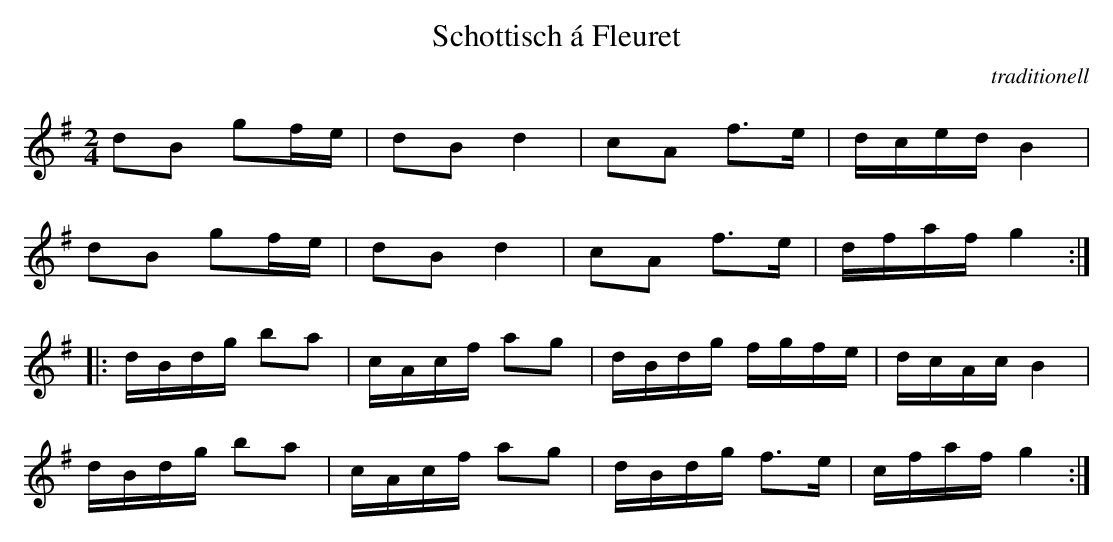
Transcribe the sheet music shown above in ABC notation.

X:1
T:Schottisch á Fleuret
C:traditionell
M:2/4
L:1/16
K:G
d2B2 g2fe|d2B2d4|c2A2 f3e|dcedB4|
d2B2 g2fe|d2B2d4|c2A2 f3e|dfafg4:|
|:dBdg b2a2|cAcf a2g2|dBdg fgfe|dcAcB4|
dBdg b2a2|cAcf a2g2|dBdg f3e|cfafg4:|
